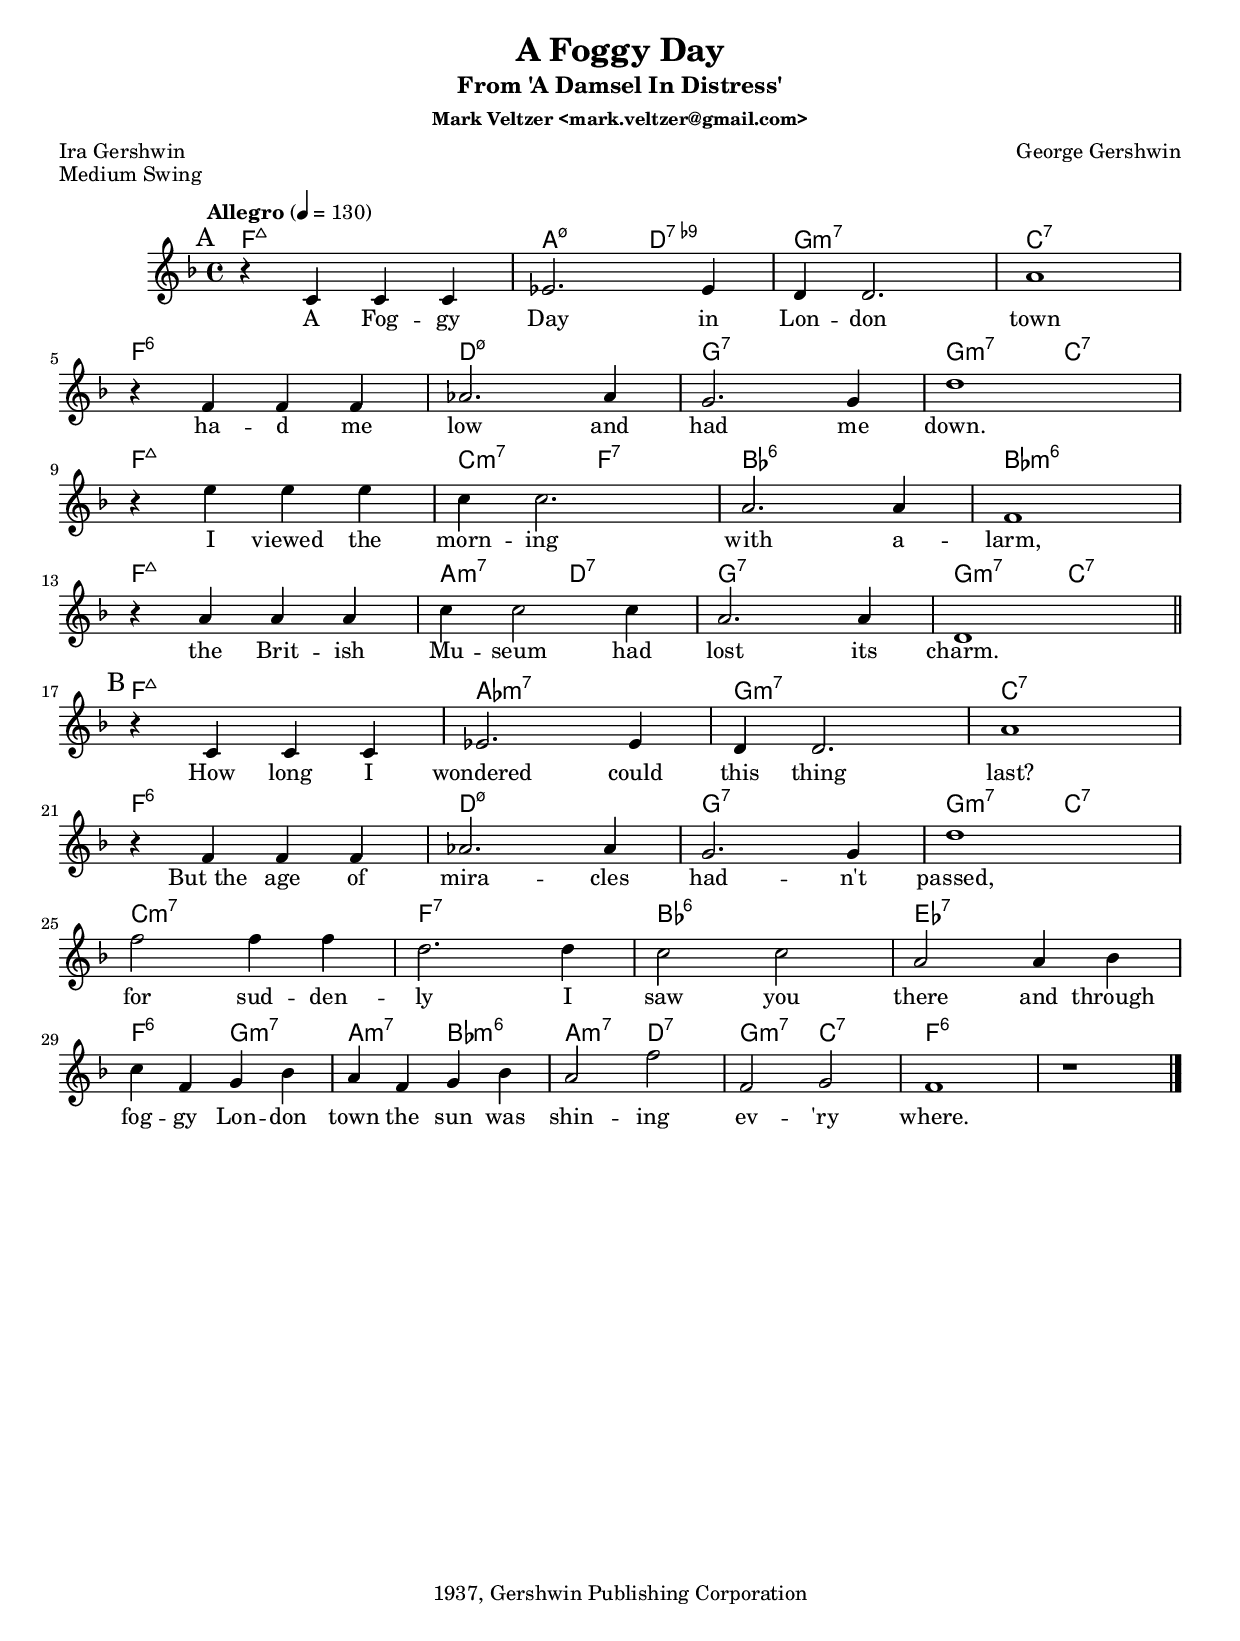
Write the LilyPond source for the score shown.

\include "src/include/common.lyi"
\header {
	title="A Foggy Day"
	subtitle="From 'A Damsel In Distress'"
	composer="George Gershwin"
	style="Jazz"
	piece="Medium Swing"
	remark="copied from the real book"
	poet="Ira Gershwin"
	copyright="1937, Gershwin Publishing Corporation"
	%% Copyright Renewed, Assigned to Chappell & Co, Inc.

	completion="5"
	uuid="87da6ece-a26e-11df-95d7-0019d11e5a41"
}
%{
	TODO:
%}

myChords=\chordmode {
	\startChords

	\startSong

	\mark "A"
	\startPart
	f1:maj7 | a2:m7.5- d2:7.9- | g1:m7 | c1:7 | \myEndLine
	f1:6 | d1:m7.5- | g1:7 | g2:m7 c2:7 | \myEndLine
	f1:maj7 | c2:m7 f2:7 | bes1:6 | bes:m6 | \myEndLine
	f1:maj7 | a2:m7 d2:7 | g1:7 | g2:m7 c2:7 | \myEndLine
	\endPart

	\mark "B"
	\startPart
	f1:maj7 | aes:m7 | g1:m7 | c1:7 | \myEndLine
	f1:6 | d1:m7.5- | g1:7 | g2:m7 c2:7 | \myEndLine
	c1:m7 | f1:7 | bes1:6 | ees1:7 | \myEndLine
	f2:6 g2:m7 | a2:m7 bes2:m6 | a2:m7 d2:7 | g2:m7 c2:7 | f1:6 | f1:6 | \myEndLine
	\endPart

	\endSong
}

myVoice=\relative c'{
	%% http://en.wikipedia.org/wiki/Tempo
	\tempo "Allegro" 4 = 130
	\time 4/4
	\key f \major

	% Bar 1
	r4 c c c | ees2. ees4 | d d2. | a'1 |
	r4 f f f | aes2. aes4 | g2. g4 | d'1 |
	r4 e e e | c c2. | a a4 | f1 |
	r4 a a a | c c2 c4 | a2. a4 | d,1 |

	% Bar 17
	r4 c c c | ees2. ees4 | d d2. | a'1 |
	r4 f f f | aes2. aes4 | g2. g4 | d'1 |
	f2 f4 f | d2. d4 | c2 c | a a4 bes |
	c f, g bes | a f g bes | a2 f' | f, g | f1 | r |

}
myLyrics=\lyricmode {
	A Fog -- gy Day in Lon -- don town ha -- d me low and had me down.
	I viewed the morn -- ing with a -- larm, the Brit -- ish Mu -- seum had lost its charm.
	How long I wondered could this thing last? But_the age of mira -- cles had -- n't passed,
	for sud -- den -- ly I saw you there and through fog -- gy Lon -- don town the sun was shin -- ing ev -- 'ry where.
}
%% score for printing
\score {
	<<
		\new ChordNames="mychords" \myChords
		\new Voice="myvoice" \myVoice
		\new Lyrics \lyricsto "myvoice" \myLyrics
	>>
	\layout {
	}
}
%% score for midi
\score {
	\unfoldRepeats
	<<
		\new ChordNames="mychords" \myChords
		\new Voice="myvoice" \myVoice
	>>
	\midi {
	}
}
